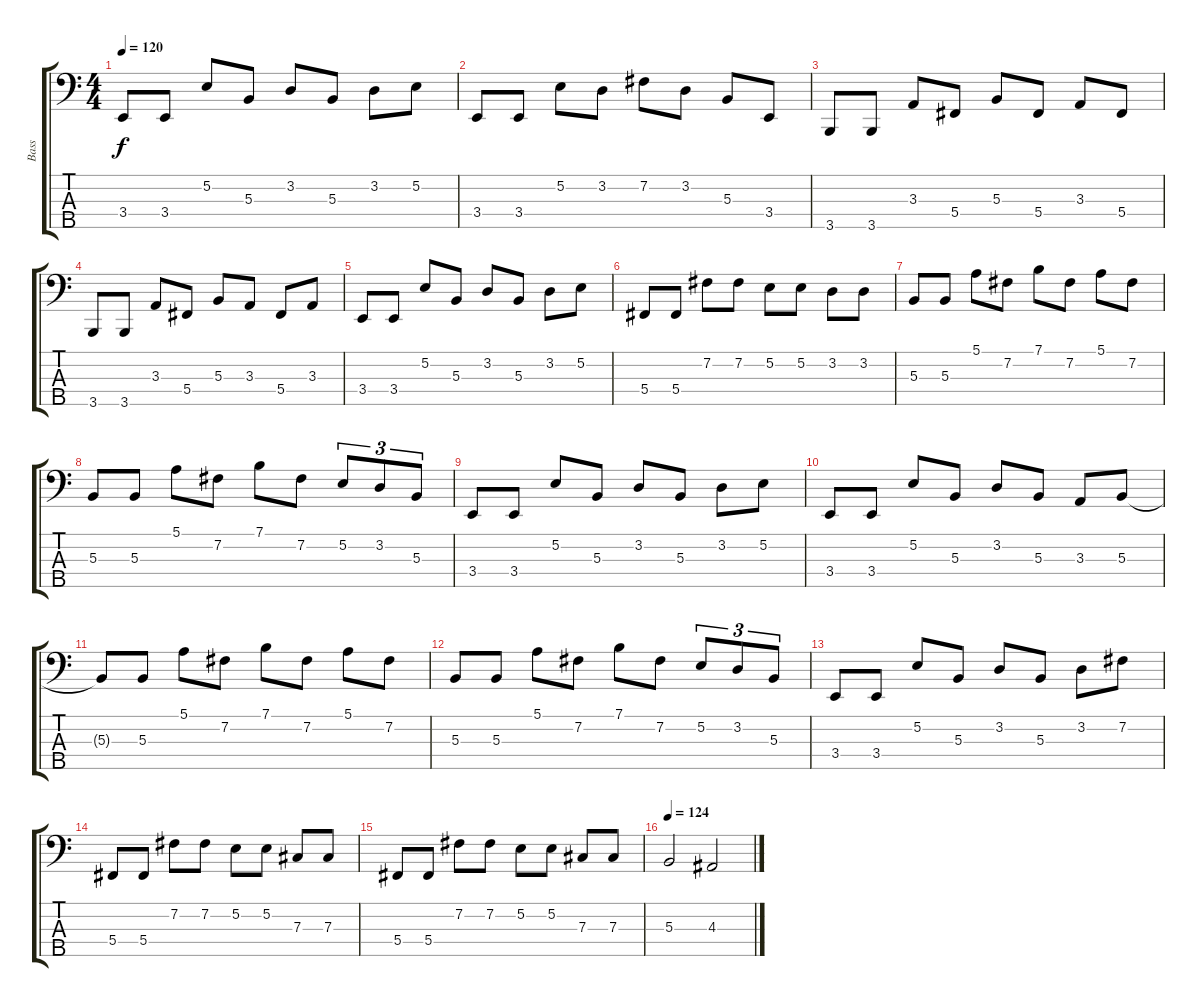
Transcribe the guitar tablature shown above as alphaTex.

\track ("Bass" "Bass") {instrument electricbassfinger}
\staff {score tabs}
\tuning (E2 B1 Gb1 Db1 Ab0) {hide}
\ts (4 4)
\tempo 120
\clef f4
\ks c
3.4.8{dy f} 3.4.8 5.2.8 5.3.8 3.2.8 5.3.8 3.2.8 5.2.8 |
3.4.8 3.4.8 5.2.8 3.2.8 7.2.8 3.2.8 5.3.8 3.4.8 |
3.5.8 3.5.8 3.3.8 5.4.8 5.3.8 5.4.8 3.3.8 5.4.8 |
3.5.8 3.5.8 3.3.8 5.4.8 5.3.8 3.3.8 5.4.8 3.3.8 |
3.4.8 3.4.8 5.2.8 5.3.8 3.2.8 5.3.8 3.2.8 5.2.8 |
5.4.8 5.4.8 7.2.8 7.2.8 5.2.8 5.2.8 3.2.8 3.2.8 |
5.3.8 5.3.8 5.1.8 7.2.8 7.1.8 7.2.8 5.1.8 7.2.8 |
5.3.8 5.3.8 5.1.8 7.2.8 7.1.8 7.2.8 5.2.8{tu (3 2)} 3.2.8{tu (3 2)} 5.3.8{tu (3 2)} |
3.4.8 3.4.8 5.2.8 5.3.8 3.2.8 5.3.8 3.2.8 5.2.8 |
3.4.8 3.4.8 5.2.8 5.3.8 3.2.8 5.3.8 3.3.8 5.3.8 |
5.3{t}.8 5.3.8 5.1.8 7.2.8 7.1.8 7.2.8 5.1.8 7.2.8 |
5.3.8 5.3.8 5.1.8 7.2.8 7.1.8 7.2.8 5.2.8{tu (3 2)} 3.2.8{tu (3 2)} 5.3.8{tu (3 2)} |
3.4.8 3.4.8 5.2.8 5.3.8 3.2.8 5.3.8 3.2.8 7.2.8 |
5.4.8 5.4.8 7.2.8 7.2.8 5.2.8 5.2.8 7.3.8 7.3.8 |
5.4.8 5.4.8 7.2.8 7.2.8 5.2.8 5.2.8 7.3.8 7.3.8 |
\tempo 124
5.3.2 4.3.2
